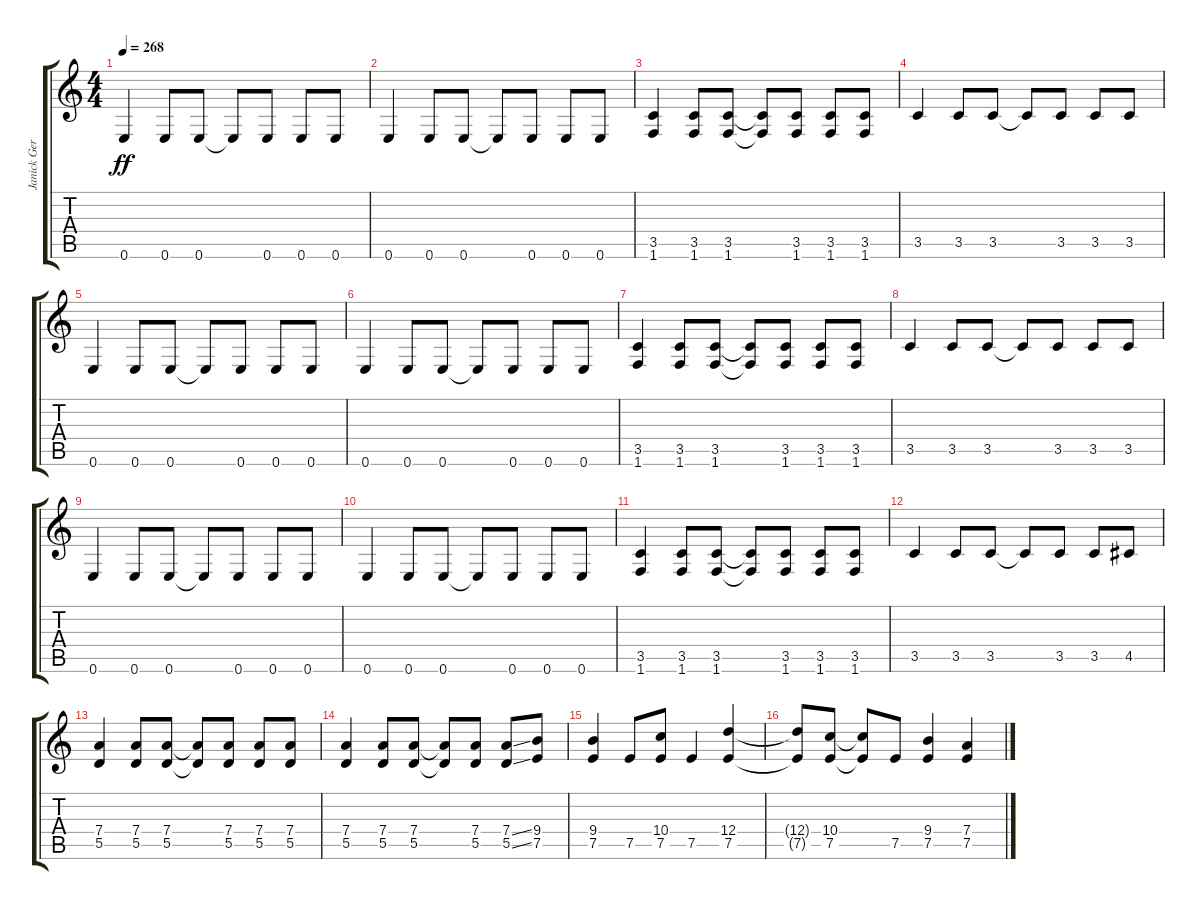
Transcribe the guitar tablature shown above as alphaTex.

\track ("Janick Gers" "Janick Ger") {instrument electricguitarclean}
\staff {score tabs}
\tuning (E4 B3 G3 D3 A2 E2) {hide}
\ts (4 4)
\tempo 268
\clef g2
\ks c
0.6.4{dy ff} 0.6.8 0.6.8 0.6{t}.8 0.6.8 0.6.8 0.6.8 |
0.6.4 0.6.8 0.6.8 0.6{t}.8 0.6.8 0.6.8 0.6.8 |
(3.5 1.6).4 (3.5 1.6).8 (3.5 1.6).8 (3.5{t} 1.6{t}).8 (3.5 1.6).8 (3.5 1.6).8 (3.5 1.6).8 |
3.5.4 3.5.8 3.5.8 3.5{t}.8 3.5.8 3.5.8 3.5.8 |
0.6.4 0.6.8 0.6.8 0.6{t}.8 0.6.8 0.6.8 0.6.8 |
0.6.4 0.6.8 0.6.8 0.6{t}.8 0.6.8 0.6.8 0.6.8 |
(3.5 1.6).4 (3.5 1.6).8 (3.5 1.6).8 (3.5{t} 1.6{t}).8 (3.5 1.6).8 (3.5 1.6).8 (3.5 1.6).8 |
3.5.4 3.5.8 3.5.8 3.5{t}.8 3.5.8 3.5.8 3.5.8 |
0.6.4 0.6.8 0.6.8 0.6{t}.8 0.6.8 0.6.8 0.6.8 |
0.6.4 0.6.8 0.6.8 0.6{t}.8 0.6.8 0.6.8 0.6.8 |
(3.5 1.6).4 (3.5 1.6).8 (3.5 1.6).8 (3.5{t} 1.6{t}).8 (3.5 1.6).8 (3.5 1.6).8 (3.5 1.6).8 |
3.5.4 3.5.8 3.5.8 3.5{t}.8 3.5.8 3.5.8 4.5.8 |
(7.4 5.5).4 (7.4 5.5).8 (7.4 5.5).8 (7.4{t} 5.5{t}).8 (7.4 5.5).8 (7.4 5.5).8 (7.4 5.5).8 |
(7.4 5.5).4 (7.4 5.5).8 (7.4 5.5).8 (7.4{t} 5.5{t}).8 (7.4 5.5).8 (7.4{ss} 5.5{ss}).8 (9.4 7.5).8 |
(9.4 7.5).4 7.5.8 (10.4 7.5).8 7.5.4 (12.4 7.5).4 |
(12.4{t} 7.5{t}).8 (10.4 7.5).8 (10.4{t} 7.5{t}).8 7.5.8 (9.4 7.5).4 (7.4 7.5).4
